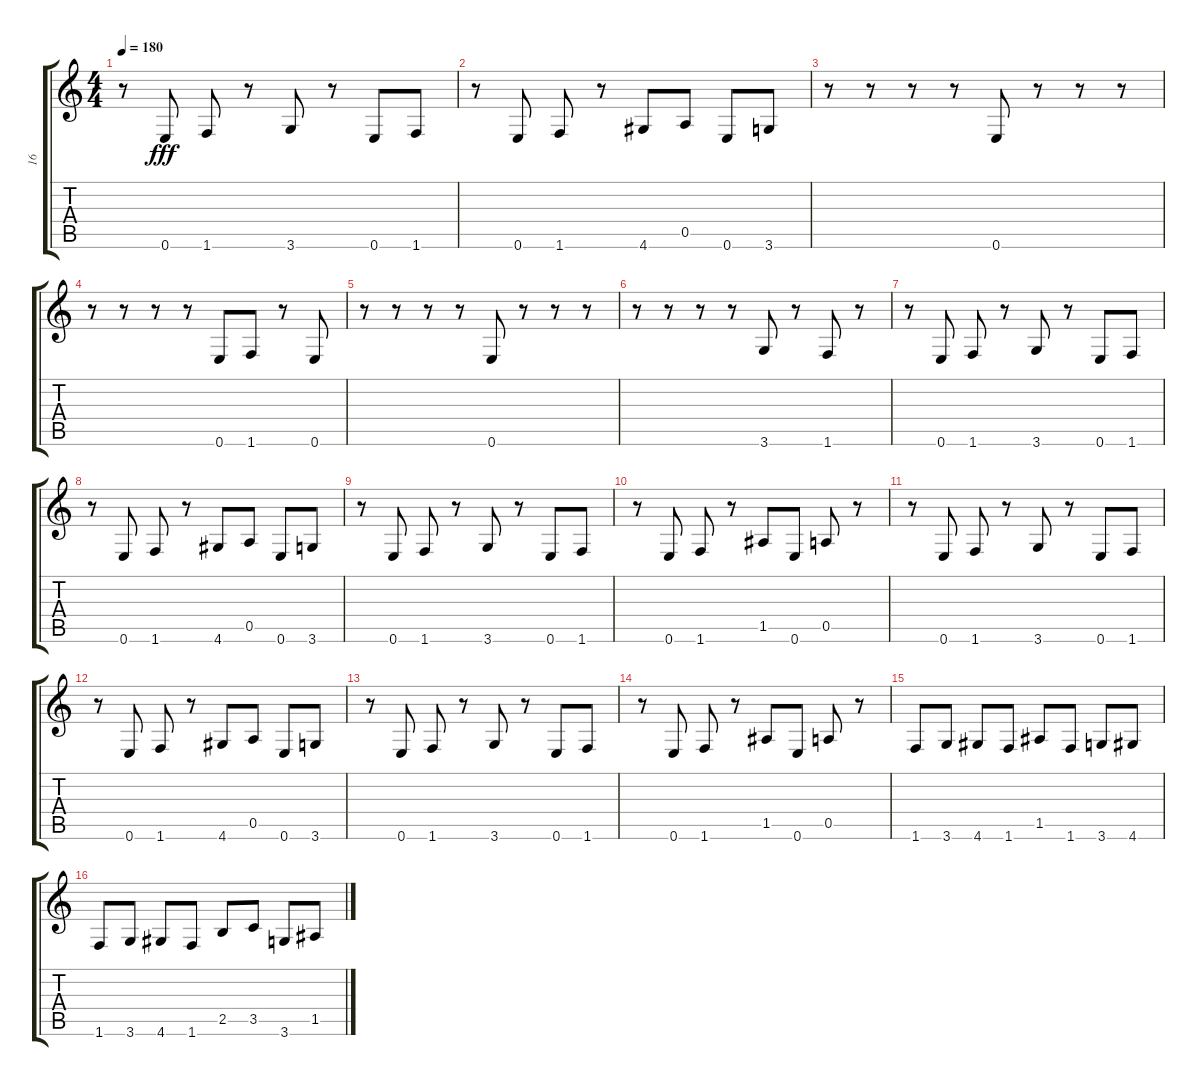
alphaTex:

\track ("16" "16") {instrument synthbass1}
\staff {score tabs}
\tuning (E4 B3 G3 D3 A2 E2) {hide}
\ts (4 4)
\tempo 180
\clef g2
\ks c
r.8{dy fff} 0.6.8 1.6.8 r.8 3.6.8 r.8 0.6.8 1.6.8 |
r.8 0.6.8 1.6.8 r.8 4.6.8 0.5.8 0.6.8 3.6.8 |
r.8 r.8 r.8 r.8 0.6.8 r.8 r.8 r.8 |
r.8 r.8 r.8 r.8 0.6.8 1.6.8 r.8 0.6.8 |
r.8 r.8 r.8 r.8 0.6.8 r.8 r.8 r.8 |
r.8 r.8 r.8 r.8 3.6.8 r.8 1.6.8 r.8 |
r.8 0.6.8 1.6.8 r.8 3.6.8 r.8 0.6.8 1.6.8 |
r.8 0.6.8 1.6.8 r.8 4.6.8 0.5.8 0.6.8 3.6.8 |
r.8 0.6.8 1.6.8 r.8 3.6.8 r.8 0.6.8 1.6.8 |
r.8 0.6.8 1.6.8 r.8 1.5.8 0.6.8 0.5.8 r.8 |
r.8 0.6.8 1.6.8 r.8 3.6.8 r.8 0.6.8 1.6.8 |
r.8 0.6.8 1.6.8 r.8 4.6.8 0.5.8 0.6.8 3.6.8 |
r.8 0.6.8 1.6.8 r.8 3.6.8 r.8 0.6.8 1.6.8 |
r.8 0.6.8 1.6.8 r.8 1.5.8 0.6.8 0.5.8 r.8 |
1.6.8 3.6.8 4.6.8 1.6.8 1.5.8 1.6.8 3.6.8 4.6.8 |
1.6.8 3.6.8 4.6.8 1.6.8 2.5.8 3.5.8 3.6.8 1.5.8
